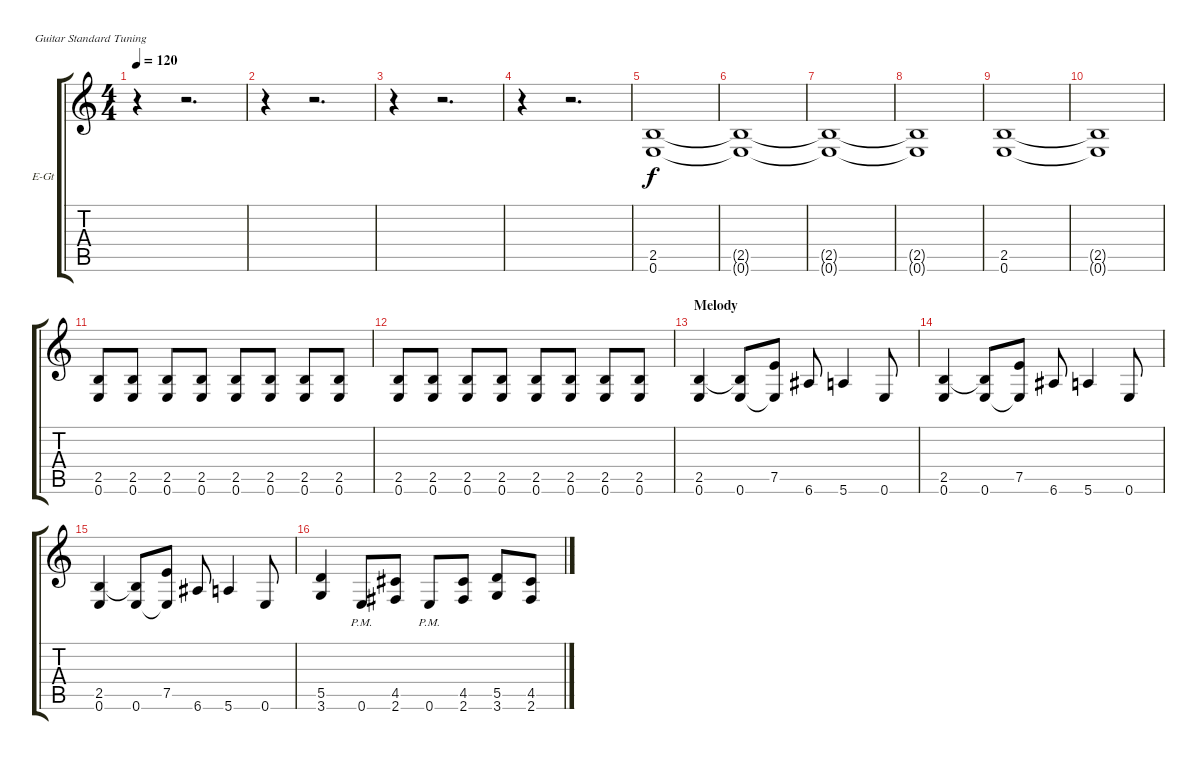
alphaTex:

\bracketExtendMode groupsimilarinstruments
\firstSystemTrackNameOrientation horizontal
\otherSystemsTrackNameOrientation horizontal
\track ("James Studio" "E-Gt") {instrument distortionguitar}
\staff {score tabs}
\tuning (E4 B3 G3 D3 A2 E2)
\ts (4 4)
\tempo 120
\clef g2
\ks c
r.4{dy f} r.2{d} |
r.4 r.2{d} |
r.4 r.2{d} |
r.4 r.2{d} |
(2.5 0.6).1 |
(2.5{t} 0.6{t}).1 |
(2.5{t} 0.6{t}).1 |
(2.5{t} 0.6{t}).1 |
(2.5 0.6).1 |
(2.5{t} 0.6{t}).1 |
(2.5 0.6).8 (2.5 0.6).8 (2.5 0.6).8 (2.5 0.6).8 (2.5 0.6).8 (2.5 0.6).8 (2.5 0.6).8 (2.5 0.6).8 |
(2.5 0.6).8 (2.5 0.6).8 (2.5 0.6).8 (2.5 0.6).8 (2.5 0.6).8 (2.5 0.6).8 (2.5 0.6).8 (2.5 0.6).8 |
\section ("" "Melody")
(2.5 0.6).4 (2.5{t} 0.6).8 (7.5 0.6{t}).8 6.6.8 5.6.4 0.6.8 |
(2.5 0.6).4 (2.5{t} 0.6).8 (7.5 0.6{t}).8 6.6.8 5.6.4 0.6.8 |
(2.5 0.6).4 (2.5{t} 0.6).8 (7.5 0.6{t}).8 6.6.8 5.6.4 0.6.8 |
(5.5 3.6).4 0.6{pm}.8 (4.5 2.6).8 0.6{pm}.8 (4.5 2.6).8 (5.5 3.6).8 (4.5 2.6).8
